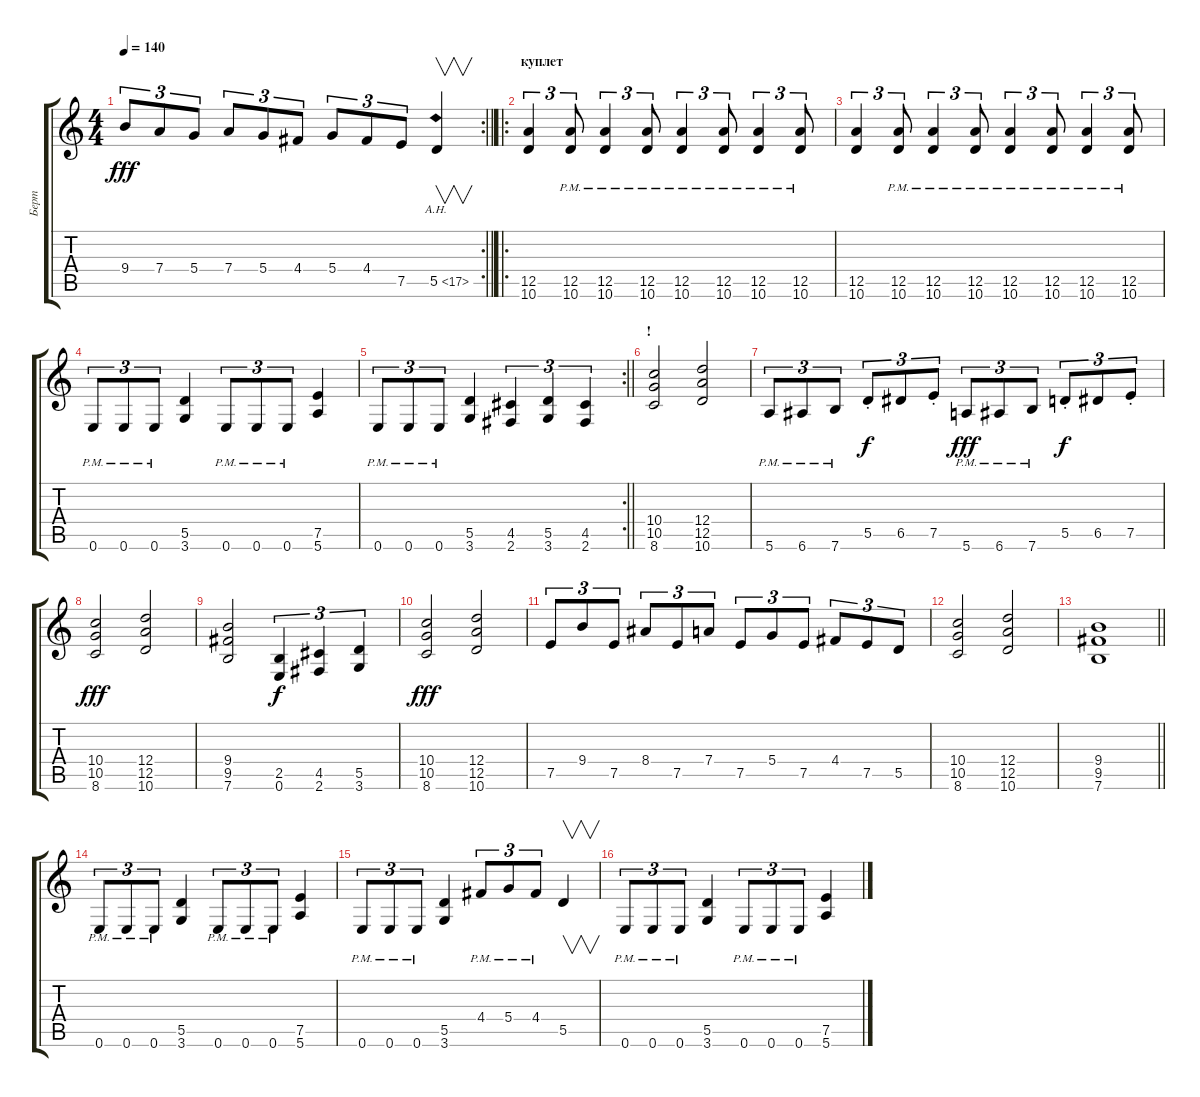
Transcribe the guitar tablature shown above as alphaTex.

\track ("Берт" "Берт") {instrument distortionguitar}
\staff {score tabs}
\tuning (E4 B3 G3 D3 A2 E2) {hide}
\rc 2
\ts (4 4)
\tempo 140
\clef g2
\barLineRight lightlight
\ks c
9.4.8{tu (3 2) dy fff} 7.4.8{tu (3 2)} 5.4.8{tu (3 2)} 7.4.8{tu (3 2)} 5.4.8{tu (3 2)} 4.4.8{tu (3 2)} 5.4.8{tu (3 2)} 4.4.8{tu (3 2)} 7.5.8{tu (3 2)} 5.5{ah 12}.4{v} |
\ro
\section ("" "куплет")
(12.5 10.6).4{tu (3 2)} (12.5{pm} 10.6{pm}).8{tu (3 2)} (12.5{pm} 10.6{pm}).4{tu (3 2)} (12.5{pm} 10.6{pm}).8{tu (3 2)} (12.5{pm} 10.6{pm}).4{tu (3 2)} (12.5{pm} 10.6{pm}).8{tu (3 2)} (12.5{pm} 10.6{pm}).4{tu (3 2)} (12.5{pm} 10.6{pm}).8{tu (3 2)} |
(12.5 10.6).4{tu (3 2)} (12.5{pm} 10.6{pm}).8{tu (3 2)} (12.5{pm} 10.6{pm}).4{tu (3 2)} (12.5{pm} 10.6{pm}).8{tu (3 2)} (12.5{pm} 10.6{pm}).4{tu (3 2)} (12.5{pm} 10.6{pm}).8{tu (3 2)} (12.5{pm} 10.6{pm}).4{tu (3 2)} (12.5{pm} 10.6{pm}).8{tu (3 2)} |
0.6{pm}.8{tu (3 2)} 0.6{pm}.8{tu (3 2)} 0.6{pm}.8{tu (3 2)} (5.5 3.6).4 0.6{pm}.8{tu (3 2)} 0.6{pm}.8{tu (3 2)} 0.6{pm}.8{tu (3 2)} (7.5 5.6).4 |
\rc 2
\barLineRight lightlight
0.6{pm}.8{tu (3 2)} 0.6{pm}.8{tu (3 2)} 0.6{pm}.8{tu (3 2)} (5.5 3.6).4 (4.5 2.6).4{tu (3 2)} (5.5 3.6).4{tu (3 2)} (4.5 2.6).4{tu (3 2)} |
\section ("" "!")
(10.4 10.5 8.6).2 (12.4 12.5 10.6).2 |
5.6{pm}.8{tu (3 2)} 6.6{pm}.8{tu (3 2)} 7.6{pm}.8{tu (3 2)} 5.5{st}.8{tu (3 2) dy f} 6.5.8{tu (3 2)} 7.5{st}.8{tu (3 2)} 5.6{pm}.8{tu (3 2) dy fff} 6.6{pm}.8{tu (3 2)} 7.6{pm}.8{tu (3 2)} 5.5{st}.8{tu (3 2) dy f} 6.5.8{tu (3 2)} 7.5{st}.8{tu (3 2)} |
(10.4 10.5 8.6).2{dy fff} (12.4 12.5 10.6).2 |
(9.4 9.5 7.6).2 (2.5 0.6).4{tu (3 2) dy f} (4.5 2.6).4{tu (3 2)} (5.5 3.6).4{tu (3 2)} |
(10.4 10.5 8.6).2{dy fff} (12.4 12.5 10.6).2 |
7.5.8{tu (3 2)} 9.4.8{tu (3 2)} 7.5.8{tu (3 2)} 8.4.8{tu (3 2)} 7.5.8{tu (3 2)} 7.4.8{tu (3 2)} 7.5.8{tu (3 2)} 5.4.8{tu (3 2)} 7.5.8{tu (3 2)} 4.4.8{tu (3 2)} 7.5.8{tu (3 2)} 5.5.8{tu (3 2)} |
(10.4 10.5 8.6).2 (12.4 12.5 10.6).2 |
\barLineRight lightlight
(9.4 9.5 7.6).1 |
0.6{pm}.8{tu (3 2)} 0.6{pm}.8{tu (3 2)} 0.6{pm}.8{tu (3 2)} (5.5 3.6).4 0.6{pm}.8{tu (3 2)} 0.6{pm}.8{tu (3 2)} 0.6{pm}.8{tu (3 2)} (7.5 5.6).4 |
0.6{pm}.8{tu (3 2)} 0.6{pm}.8{tu (3 2)} 0.6{pm}.8{tu (3 2)} (5.5 3.6).4 4.4{pm}.8{tu (3 2)} 5.4{pm}.8{tu (3 2)} 4.4{pm}.8{tu (3 2)} 5.5.4{v} |
0.6{pm}.8{tu (3 2)} 0.6{pm}.8{tu (3 2)} 0.6{pm}.8{tu (3 2)} (5.5 3.6).4 0.6{pm}.8{tu (3 2)} 0.6{pm}.8{tu (3 2)} 0.6{pm}.8{tu (3 2)} (7.5 5.6).4
